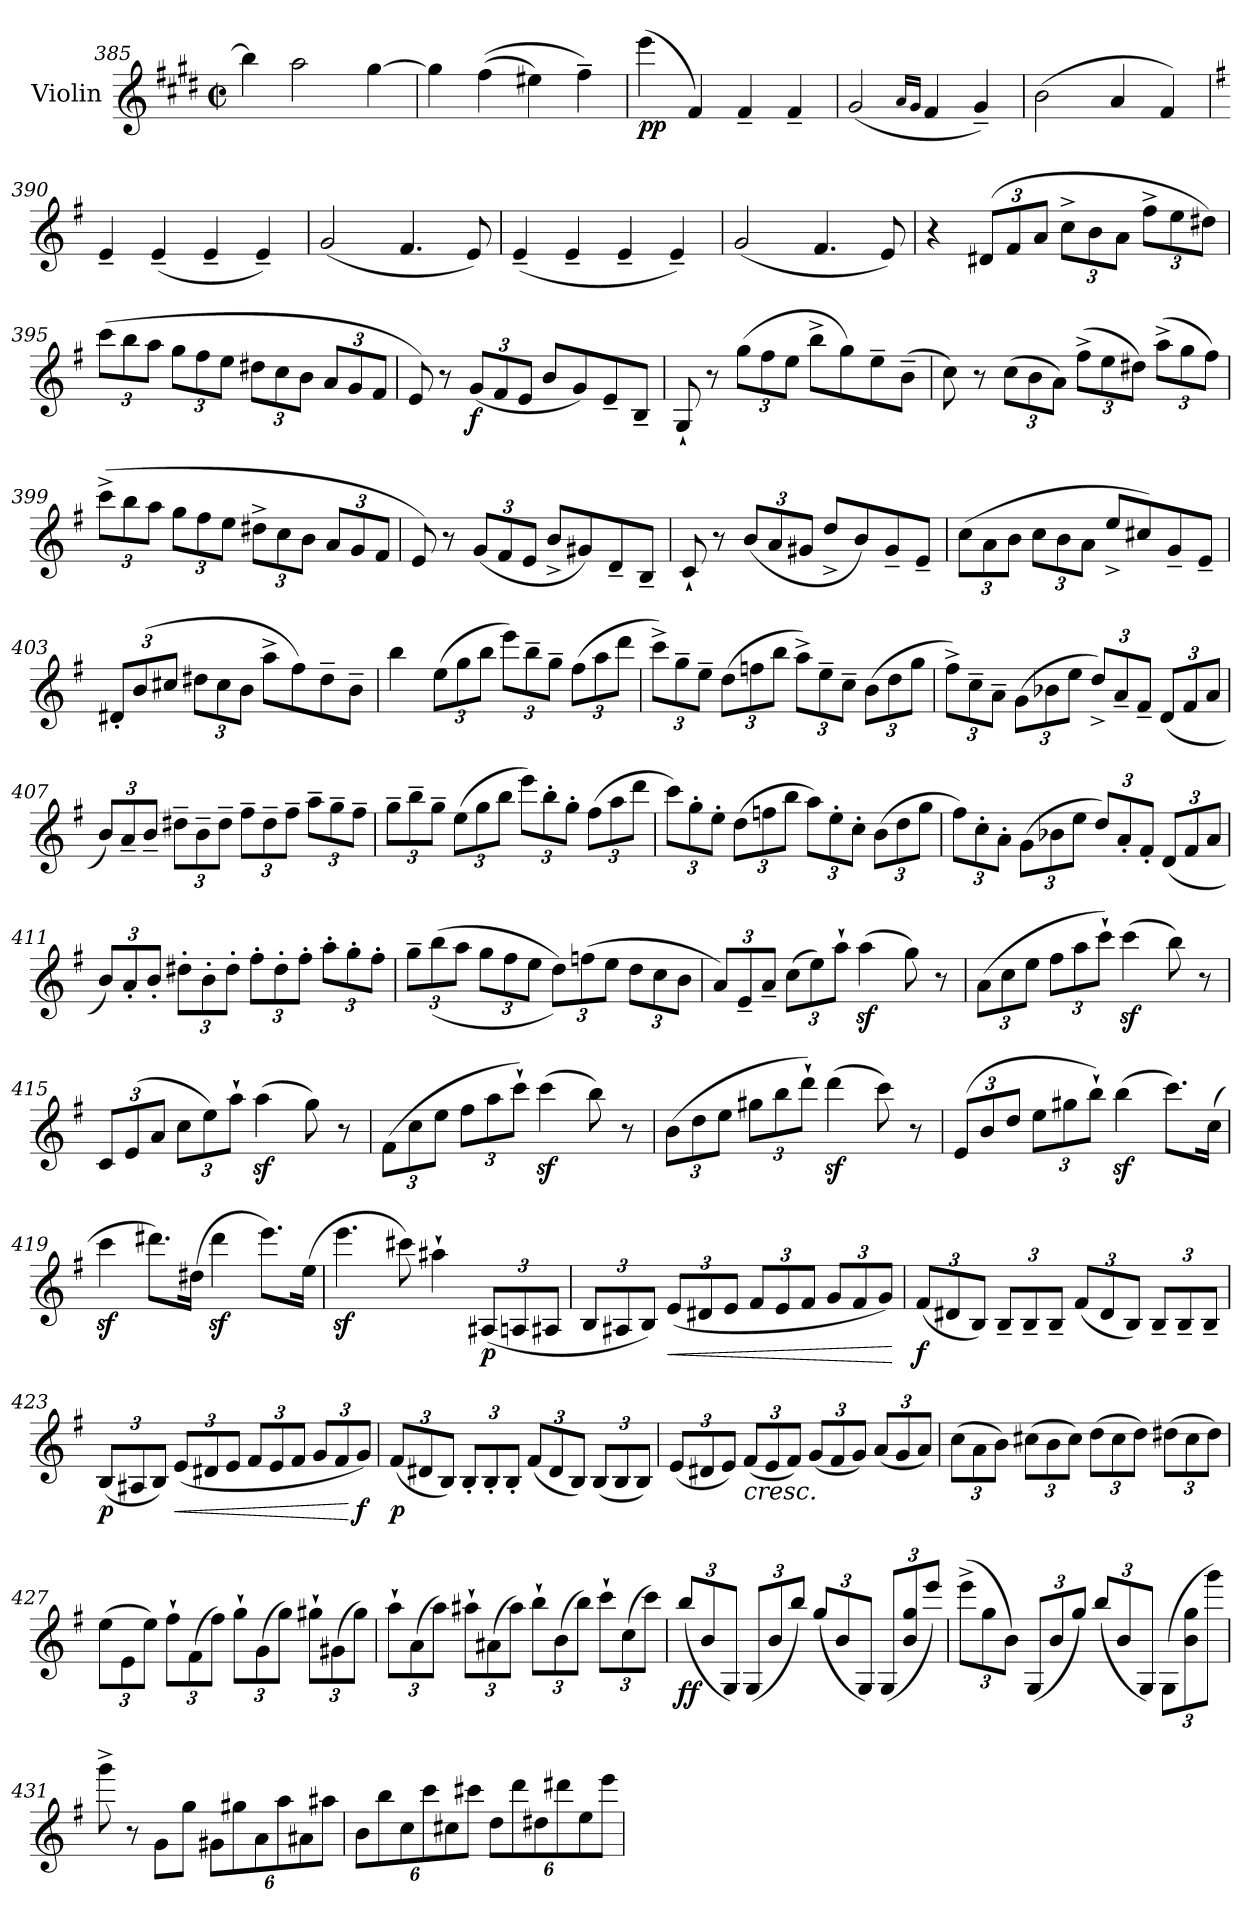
**kern	**dynam
*part1	*part1
*staff1	*staff1
*I"Violin	*
*I'Vln.	*
*clefG2	*
*k[f#c#g#d#]	*
*M2/2	*
*met(c|)	*
=385	=385
4bb\]	.
2aa\	.
[4gg#\	.
=386	=386
4gg#\]	.
(>(>4ff#\	.
4ee#X\)	.
4ff#~\)	.
=387	=387
!	!LO:DY:b
(>4eee\	pp
4f#/)	.
4f#~/	.
4f#~/	.
=388	=388
(<2g#/	.
16qa/LL	.
16qg#/JJ	.
4f#/	.
4g#~/)	.
!!LO:LB:g=z
=389	=389
(<2b\	.
4a/	.
4f#/)	.
=390	=390
*k[f#]	*
*MM162	*
4e~/	.
(<4e~/	.
4e~/	.
4e~/)	.
=391	=391
(<2g/	.
4.f#/	.
8e/)	.
=392	=392
(<4e~/	.
4e~/	.
4e~/	.
4e~/)	.
=393	=393
(<2g/	.
4.f#/	.
*MM200	*
8e/)	.
=394	=394
4r	.
*Xbrackettup	*
(>12d#X/L	.
12f#/	.
12a/J	.
12cc^\L	.
12b\	.
12a\J	.
12ff#^\L	.
12ee\	.
12dd#X\J)	.
!!LO:PB:g=z
=395	=395
(>12ccc\L	.
12bb\	.
12aa\J	.
12gg\L	.
12ff#\	.
12ee\J	.
12dd#X\L	.
12cc\	.
12b\J	.
12a/L	.
12g/	.
12f#/J	.
=396	=396
8e/)	.
8r	.
!	!LO:DY:b
(<12g/L	f
12f#/	.
12e/J	.
8b/L	.
8g/)	.
8e~/	.
8B~/J	.
=397	=397
8G`/	.
8r	.
(>12gg\L	.
12ff#\	.
12ee\J	.
8bb^\L	.
8gg\)	.
8ee~\	.
(>8b~\J	.
=398	=398
8cc\)	.
8r	.
(>12cc\L	.
12b\	.
12a\J)	.
(>12ff#^\L	.
12ee\	.
12dd#X\J)	.
(>12aa^\L	.
12gg\	.
12ff#\J)	.
!!LO:LB:g=z
=399	=399
(>12ccc^\L	.
12bb\	.
12aa\J	.
12gg\L	.
12ff#\	.
12ee\J	.
12dd#X^\L	.
12cc\	.
12b\J	.
12a/L	.
12g/	.
12f#/J	.
=400	=400
8e/)	.
8r	.
(<12g/L	.
12f#/	.
12e/J	.
8b^/L	.
8g#X/)	.
8d~/	.
8B~/J	.
=401	=401
8c`/	.
8r	.
(<12b/L	.
12a/	.
12g#X/J	.
8dd^/L	.
8b/)	.
8g#~/	.
8e~/J	.
=402	=402
(>12cc\L	.
12a\	.
12b\J	.
12cc\L	.
12b\	.
12a\J	.
8ee^/L	.
8cc#X/)	.
8g~/	.
8e~/J	.
!!LO:LB:g=z
=403	=403
12d#X'/L	.
(>12b/	.
12cc#X/J	.
12dd#X\L	.
12cc#\	.
12b\J	.
8aa^\L	.
8ff#\)	.
8dd#~\	.
8b~\J	.
=404	=404
4bb\	.
(>12ee\L	.
12gg\	.
12bb\J	.
12eee\L)	.
12bb~\	.
12gg~\J	.
(>12ff#\L	.
12aa\	.
12ddd\J	.
=405	=405
12ccc^\L)	.
12gg~\	.
12ee~\J	.
(>12dd\L	.
12ffn\	.
12bb\J	.
12aa^\L)	.
12ee~\	.
12cc~\J	.
(>12b\L	.
12dd\	.
12gg\J	.
!!LO:LB:g=z
=406	=406
12ff#^\L)	.
12cc~\	.
12a~\J	.
(>12g\L	.
12b-X\	.
12ee\J	.
12dd^/L)	.
12a~/	.
12f#~/J	.
(<12d/L	.
12f#/	.
12a/J	.
=407	=407
12b/L)	.
12a~/	.
12b~/J	.
12dd#X~\L	.
12b~\	.
12dd#~\J	.
12ff#~\L	.
12dd#~\	.
12ff#~\J	.
12aa~\L	.
12gg~\	.
12ff#~\J	.
=408	=408
12gg~\L	.
12bb~\	.
12gg~\J	.
(>12ee\L	.
12gg\	.
12bb\J	.
12eee\L)	.
12bb'\	.
12gg'\J	.
(>12ff#\L	.
12aa\	.
12ddd\J	.
!!LO:LB:g=z
=409	=409
12ccc\L)	.
12gg'\	.
12ee'\J	.
(>12dd\L	.
12ffn\	.
12bb\J	.
12aa\L)	.
12ee'\	.
12cc'\J	.
(>12b\L	.
12dd\	.
12gg\J	.
=410	=410
12ff#\L)	.
12cc'\	.
12a'\J	.
(>12g\L	.
12b-X\	.
12ee\J	.
12dd/L)	.
12a'/	.
12f#'/J	.
(<12d/L	.
12f#/	.
12a/J	.
=411	=411
12b/L)	.
12a'/	.
12b'/J	.
12dd#X'\L	.
12b'\	.
12dd#'\J	.
12ff#'\L	.
12dd#'\	.
12ff#'\J	.
12aa'\L	.
12gg'\	.
12ff#'\J	.
!!LO:LB:g=z
=412	=412
12gg~\L	.
(>(>12bb\	.
12aa\J	.
12gg\L	.
12ff#\	.
12ee\J	.
12dd\L))	.
(>12ffn\	.
12ee\J	.
12dd\L	.
12cc\	.
12b\J	.
=413	=413
12a/L)	.
12e~/	.
12a~/J	.
(>12cc\L	.
12ee\)	.
12aa`\J	.
(>4aaz<\	.
8gg\)	.
8r	.
=414	=414
(>12a\L	.
12cc\	.
12ee\J	.
12ff#\L	.
12aa\	.
12ccc`\J)	.
(>4cccz<\	.
8bb\)	.
8r	.
=415	=415
12c/L	.
(>12e/	.
12a/J	.
12cc\L	.
12ee\)	.
12aa`\J	.
(>4aaz<\	.
8gg\)	.
8r	.
!!LO:LB:g=z
=416	=416
(>12f#\L	.
12cc\	.
12ee\J	.
12ff#\L	.
12aa\	.
12ccc`\J)	.
(>4cccz<\	.
8bb\)	.
8r	.
=417	=417
(>12b\L	.
12dd\	.
12ee\J	.
12gg#X\L	.
12bb\	.
12ddd`\J)	.
(>4dddz<\	.
8ccc\)	.
8r	.
=418	=418
(>12e/L	.
12b/	.
12dd/J	.
12ee\L	.
12gg#X\	.
12bb`\J)	.
(>4bbz<\	.
8.ccc\L)	.
(>16cc\Jk	.
=419	=419
4cccz<\	.
8.ddd#X\L)	.
(>16dd#X\Jk	.
4ddd#z<\	.
8.eee\L)	.
(>16ee\Jk	.
!!LO:LB:g=z
=420	=420
4.eeez<\	.
8ccc#X\)	.
4aa#X`\	.
!	!LO:DY:b
(<12A#X/L	p
12An/	.
12A#X/J	.
=421	=421
12B/L	.
12A#X/	.
12B/J)	.
!	!LO:HP:b
(<12e/L	<
12d#X/	.
12e/J	.
12f#/L	.
12e/	.
12f#/J	.
12g/L	.
12f#/	.
12g/J)	.
.	[
=422	=422
!	!LO:DY:b
(<12f#/L	f
12d#X/	.
12B/J)	.
12B~/L	.
12B~/	.
12B~/J	.
(<12f#/L	.
12d#/	.
12B/J)	.
12B~/L	.
12B~/	.
12B~/J	.
!!LO:LB:g=z
=423	=423
!	!LO:DY:b
(<12B/L	p
12A#X/	.
12B/J)	.
!	!LO:HP:b
(<12e/L	<
12d#X/	.
12e/J	.
12f#/L	.
12e/	.
12f#/J	.
12g/L	.
12f#/	.
!	!LO:DY:n=1:b
12g/J)	[ f
=424	=424
!	!LO:DY:b
(<12f#/L	p
12d#X/	.
12B/J)	.
12B'/L	.
12B'/	.
12B'/J	.
(<12f#/L	.
12d#/	.
12B/J)	.
(<12B/L	.
12B/	.
12B/J)	.
=425	=425
(<12e/L	.
12d#X/	.
12e/J)	.
!LO:TX:b:i:t=cresc.	!
(<12f#/L	.
12e/	.
12f#/J)	.
(<12g/L	.
12f#/	.
12g/J)	.
(<12a/L	.
12g/	.
12a/J)	.
!!LO:LB:g=z
=426	=426
(>12cc\L	.
12a\	.
12b\J)	.
(>12cc#X\L	.
12b\	.
12cc#\J)	.
(>12dd\L	.
12cc#\	.
12dd\J)	.
(>12dd#X\L	.
12cc#\	.
12dd#\J)	.
=427	=427
(>12ee\L	.
12e\	.
12ee\J)	.
12ff#`\L	.
(>12f#\	.
12ff#\J)	.
12gg`\L	.
(>12g\	.
12gg\J)	.
12gg#X`\L	.
(>12g#X\	.
12gg#\J)	.
=428	=428
12aa`\L	.
(>12a\	.
12aa\J)	.
12aa#X`\L	.
(>12a#X\	.
12aa#\J)	.
12bb`\L	.
(>12b\	.
12bb\J)	.
12ccc`\L	.
(>12cc\	.
12ccc\J)	.
!!LO:PB:g=z
=429	=429
!	!LO:DY:b
(<12bb/L	ff
12b/	.
12G/J)	.
(<12G/L	.
12b/	.
12bb/J)	.
(<12gg/L	.
12b/	.
12G/J)	.
(<12G/L	.
12b/ 12gg/	.
12eee/J)	.
=430	=430
(>12eee^\L	.
12gg\	.
12b\J)	.
(<12G/L	.
12b/	.
12gg/J)	.
(<12bb/L	.
12b/	.
12G/J)	.
(>12G\L	.
12b\ 12gg\	.
12ggg\J)	.
=431	=431
8ggg^\	.
8r	.
8g\L	.
8gg\J	.
12g#X\L	.
12gg#X\	.
12a\	.
12aa\	.
12a#X\	.
12aa#X\J	.
!!LO:LB:g=z
=432	=432
12b\L	.
12bb\	.
12cc\	.
12ccc\	.
12cc#X\	.
12ccc#X\J	.
12dd\L	.
12ddd\	.
12dd#X\	.
12ddd#X\	.
12ee\	.
12eee\J	.
=	=
*-	*-
